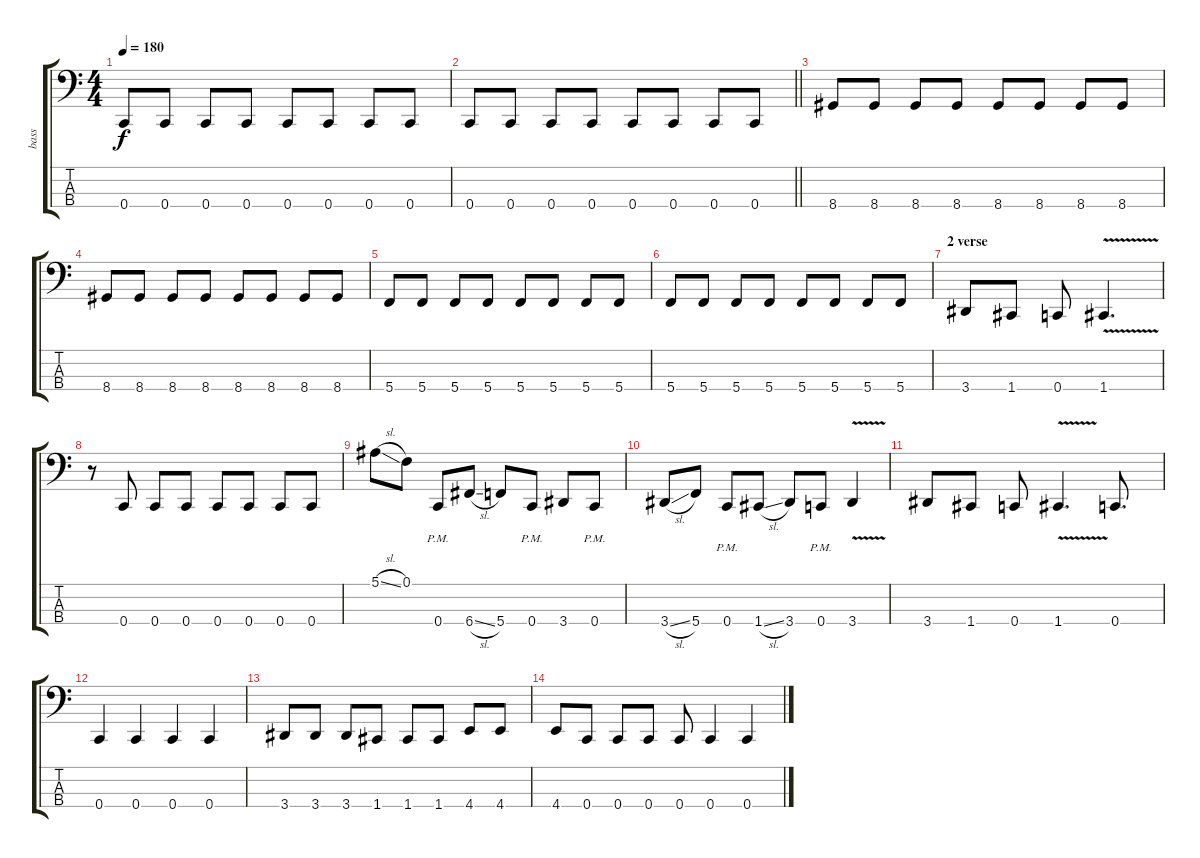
\track ("bass" "bass") {instrument electricbasspick}
\staff {score tabs}
\tuning (F2 C2 G1 C1) {hide}
\ts (4 4)
\tempo 180
\clef f4
\ks c
0.4.8{dy f} 0.4.8 0.4.8 0.4.8 0.4.8 0.4.8 0.4.8 0.4.8 |
\barLineRight lightlight
0.4.8 0.4.8 0.4.8 0.4.8 0.4.8 0.4.8 0.4.8 0.4.8 |
8.4.8 8.4.8 8.4.8 8.4.8 8.4.8 8.4.8 8.4.8 8.4.8 |
8.4.8 8.4.8 8.4.8 8.4.8 8.4.8 8.4.8 8.4.8 8.4.8 |
5.4.8 5.4.8 5.4.8 5.4.8 5.4.8 5.4.8 5.4.8 5.4.8 |
5.4.8 5.4.8 5.4.8 5.4.8 5.4.8 5.4.8 5.4.8 5.4.8 |
\section ("" "2 verse")
3.4.8 1.4.8 0.4.8 1.4{v}.4{d} |
r.8 0.4.8 0.4.8 0.4.8 0.4.8 0.4.8 0.4.8 0.4.8 |
5.1{sl}.8 0.1.8 0.4{pm}.8 6.4{sl}.8 5.4.8 0.4{pm}.8 3.4.8 0.4{pm}.8 |
3.4{sl}.8 5.4.8 0.4{pm}.8 1.4{sl}.8 3.4.8 0.4{pm}.8 3.4{v}.4 |
3.4.8 1.4.8 0.4.8 1.4{v}.4{d} 0.4.8{d} |
0.4.4 0.4.4 0.4.4 0.4.4 |
3.4.8 3.4.8 3.4.8 1.4.8 1.4.8 1.4.8 4.4.8 4.4.8 |
4.4.8 0.4.8 0.4.8 0.4.8 0.4.8 0.4.4 0.4.4
